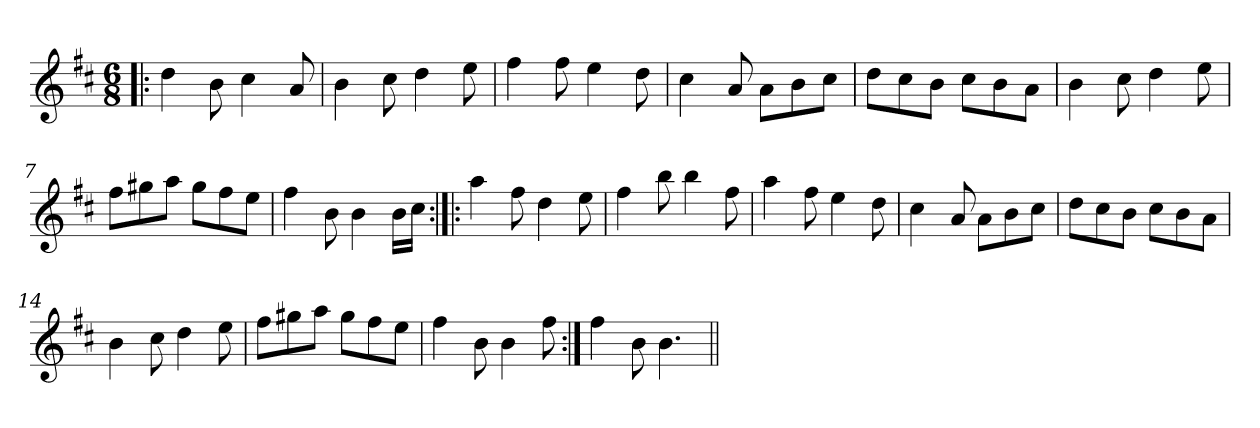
**kern
*part1
*staff1
*clefG2
*k[f#c#]
*b:
*M6/8
*MM90
=1!|:
4dd\
8b\
4cc#\
8a/
=2
4b\
8cc#\
4dd\
8ee\
=3
4ff#\
8ff#\
4ee\
8dd\
=4
4cc#\
8a/
8a\L
8b\
8cc#\J
=5
8dd\L
8cc#\
8b\J
8cc#\L
8b\
8a\J
=6
4b\
8cc#\
4dd\
8ee\
=7
8ff#\L
8gg#X\
8aa\J
8gg#\L
8ff#\
8ee\J
=8
4ff#\
8b\
4b\
16b\LL
16cc#\JJ
!!LO:LB:g=z
=9:|!|:
4aa\
8ff#\
4dd\
8ee\
=10
4ff#\
8bb\
4bb\
8ff#\
=11
4aa\
8ff#\
4ee\
8dd\
=12
4cc#\
8a/
8a\L
8b\
8cc#\J
=13
8dd\L
8cc#\
8b\J
8cc#\L
8b\
8a\J
=14
4b\
8cc#\
4dd\
8ee\
=15
8ff#\L
8gg#X\
8aa\J
8gg#\L
8ff#\
8ee\J
=16
4ff#\
8b\
4b\
8ff#\
!!LO:LB:g=z
=17:|!
4ff#\
8b\
4.b\
=||
*-
